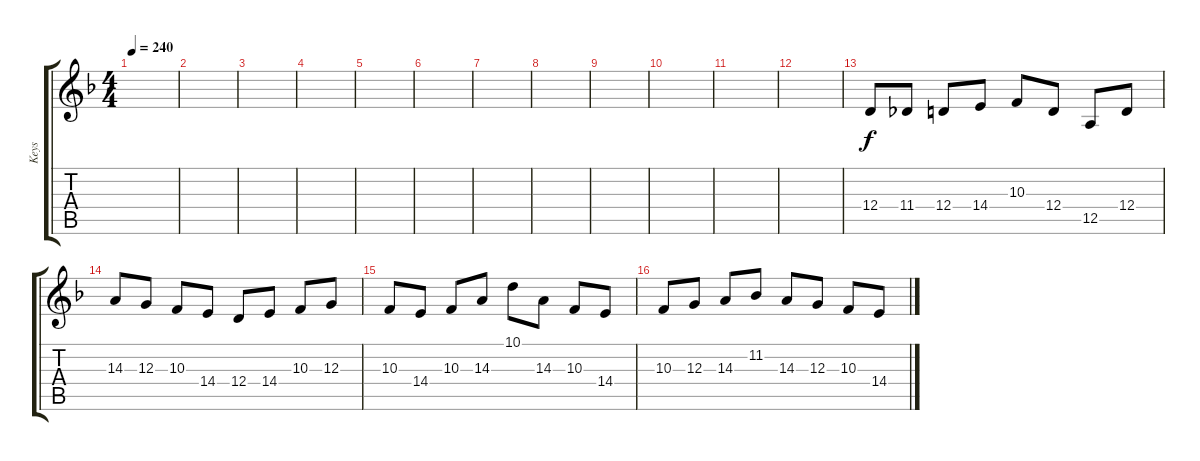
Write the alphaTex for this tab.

\track ("Keys" "Keys") {instrument drawbarorgan}
\staff {score tabs}
\tuning (E4 B3 G3 D3 A2 E2) {hide}
\ts (4 4)
\tempo 240
\clef g2
\ks f
|
|
|
|
|
|
|
|
|
|
|
|
12.4.8 11.4.8 12.4.8 14.4.8 10.3.8 12.4.8 12.5.8 12.4.8 |
14.3.8 12.3.8 10.3.8 14.4.8 12.4.8 14.4.8 10.3.8 12.3.8 |
10.3.8 14.4.8 10.3.8 14.3.8 10.1.8 14.3.8 10.3.8 14.4.8 |
10.3.8 12.3.8 14.3.8 11.2.8 14.3.8 12.3.8 10.3.8 14.4.8
